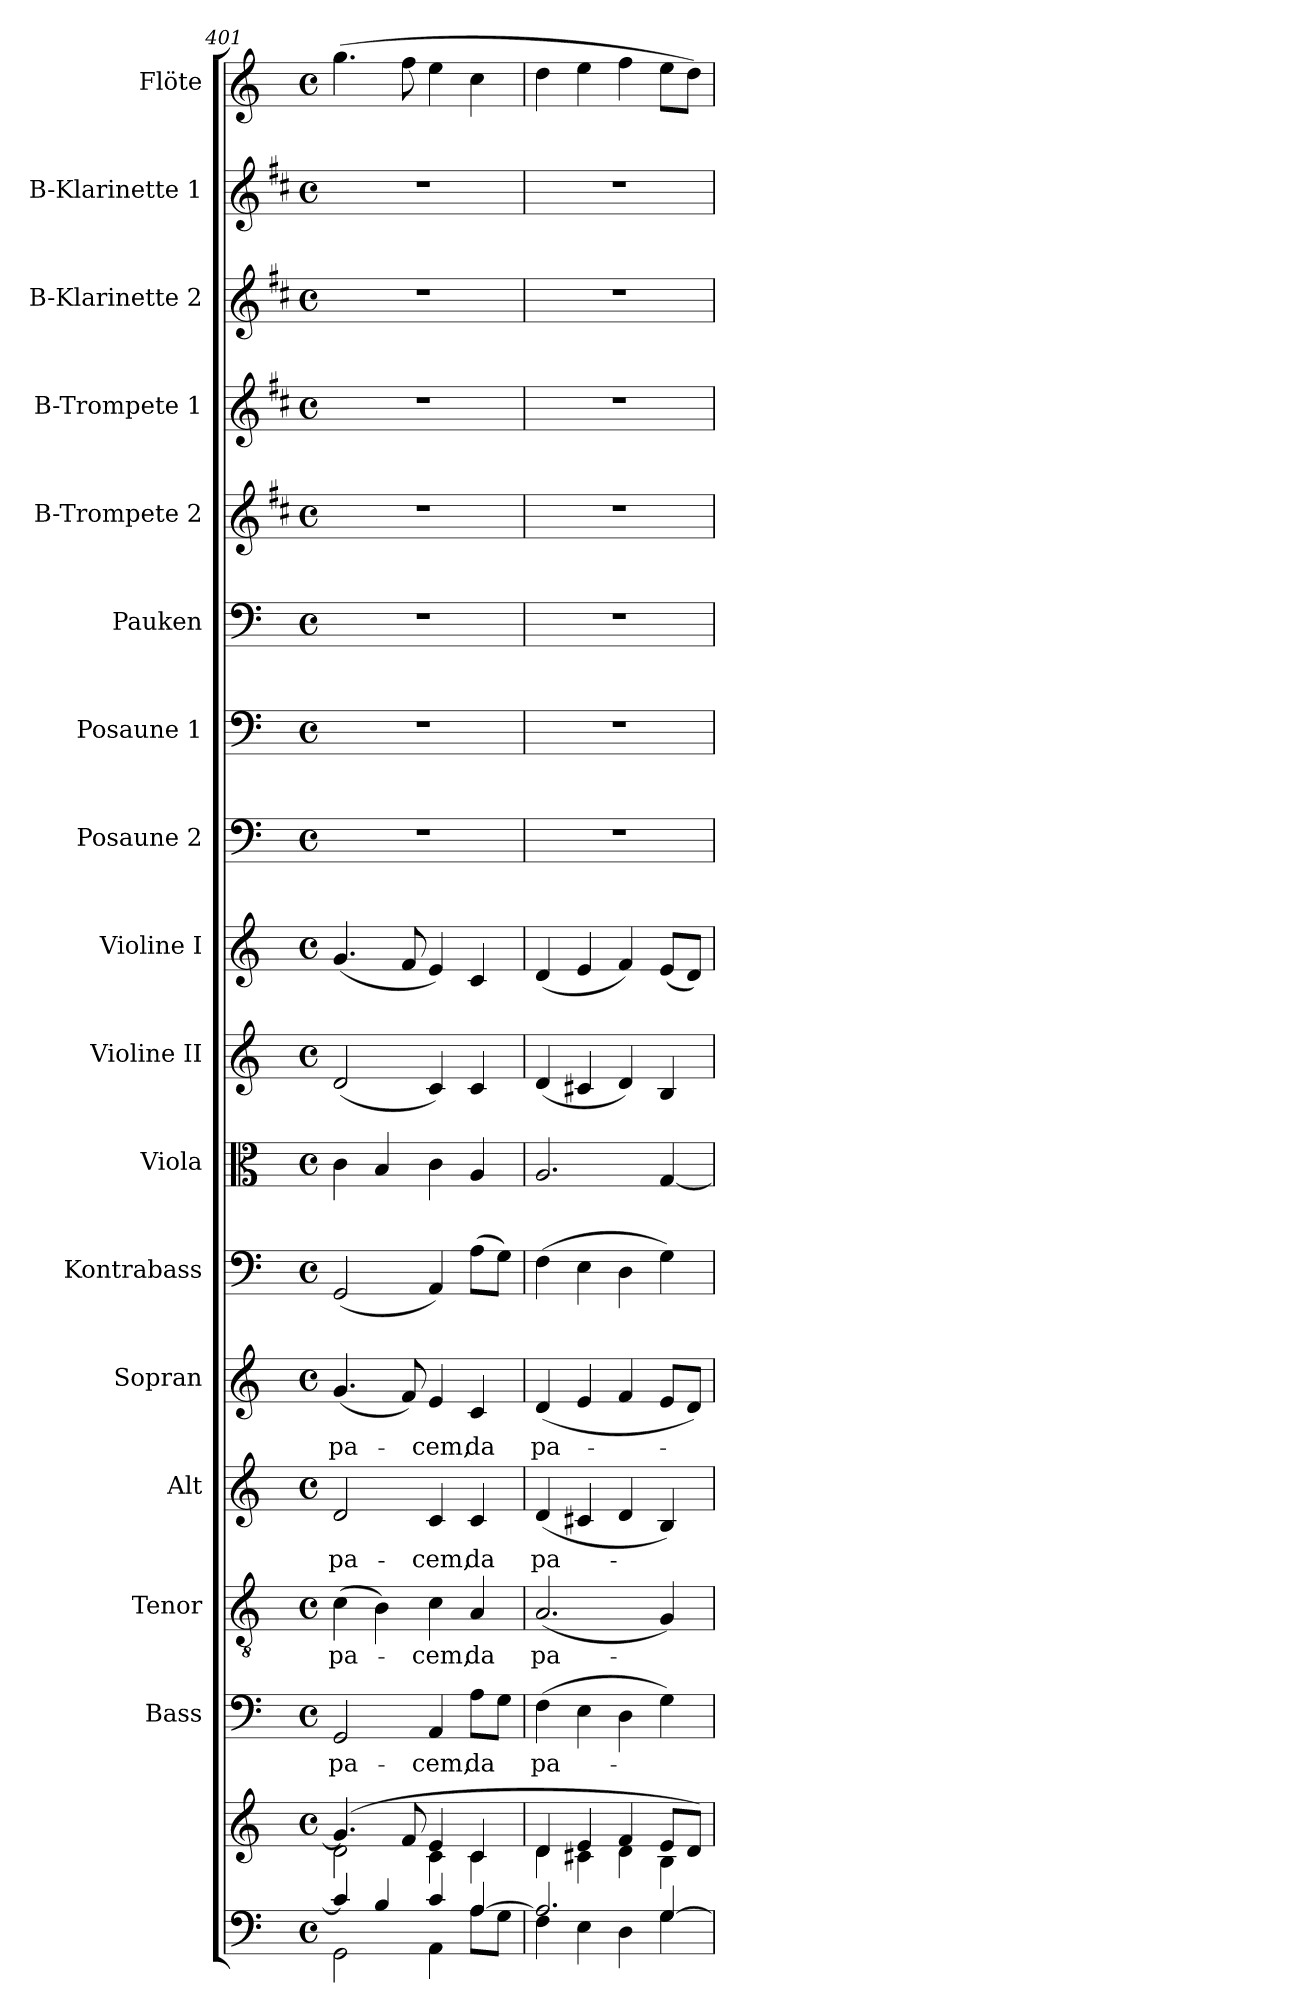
**kern	**kern	**kern	**text	**kern	**text	**kern	**text	**kern	**text	**kern	**kern	**kern	**kern	**kern	**kern	**kern	**kern	**kern	**kern	**kern	**kern
*part17	*part17	*part16	*part16	*part15	*part15	*part14	*part14	*part13	*part13	*part12	*part11	*part10	*part9	*part8	*part7	*part6	*part5	*part4	*part3	*part2	*part1
*staff18	*staff17	*staff16	*staff16	*staff15	*staff15	*staff14	*staff14	*staff13	*staff13	*staff12	*staff11	*staff10	*staff9	*staff8	*staff7	*staff6	*staff5	*staff4	*staff3	*staff2	*staff1
*	*	*I"Bass	*	*I"Tenor	*	*I"Alt	*	*I"Sopran	*	*I"Kontrabass	*I"Viola	*I"Violine II	*I"Violine I	*I"Posaune 2	*I"Posaune 1	*I"Pauken	*I"B-Trompete 2	*I"B-Trompete 1	*I"B-Klarinette 2	*I"B-Klarinette 1	*I"Flöte
*	*	*I'B.	*	*I'T.	*	*I'A.	*	*I'S.	*	*I'Kb.	*I'Vla.	*I'Vl. II	*I'Vl. I	*I'Pos. 2	*I'Pos. 1	*I'Pk.	*I'B Trp. 2	*I'B Trp. 1	*I'B Kl. 2	*I'B Kl. 1	*I'Fl.
*clefF4	*clefG2	*clefF4	*	*clefGv2	*	*clefG2	*	*clefG2	*	*clefF4	*clefC3	*clefG2	*clefG2	*clefF4	*clefF4	*clefF4	*clefG2	*clefG2	*clefG2	*clefG2	*clefG2
*	*	*	*	*	*	*	*	*	*	*ITrd7c12	*	*	*	*	*	*	*ITrd1c2	*ITrd1c2	*ITrd1c2	*ITrd1c2	*
*k[]	*k[]	*k[]	*	*k[]	*	*k[]	*	*k[]	*	*k[]	*k[]	*k[]	*k[]	*k[]	*k[]	*k[]	*k[]	*k[]	*k[]	*k[]	*k[]
*C:	*C:	*C:	*	*C:	*	*C:	*	*C:	*	*C:	*C:	*C:	*C:	*C:	*C:	*C:	*C:	*C:	*C:	*C:	*C:
*M4/4	*M4/4	*M4/4	*	*M4/4	*	*M4/4	*	*M4/4	*	*M4/4	*M4/4	*M4/4	*M4/4	*M4/4	*M4/4	*M4/4	*M4/4	*M4/4	*M4/4	*M4/4	*M4/4
*met(c)	*met(c)	*met(c)	*	*met(c)	*	*met(c)	*	*met(c)	*	*met(c)	*met(c)	*met(c)	*met(c)	*met(c)	*met(c)	*met(c)	*met(c)	*met(c)	*met(c)	*met(c)	*met(c)
=401	=401	=401	=401	=401	=401	=401	=401	=401	=401	=401	=401	=401	=401	=401	=401	=401	=401	=401	=401	=401	=401
*^	*^	*	*	*	*	*	*	*	*	*	*	*	*	*	*	*	*	*	*	*	*
!	!	!	!	!	!LO:LY:b	!	!LO:LY:b	!	!LO:LY:b	!	!LO:LY:b	!	!	!	!	!	!	!	!	!	!	!	!
4c/]	2GG\	(4.g/]	2d\	2GG/	pa-	(>4c\	pa-	2d/	pa-	(<4.g/	pa-	(<2GGG/	4c\	(<2d/	(<4.g/	1r	1r	1r	1r	1r	1r	1r	(>4.gg\
4B/	.	.	.	.	.	4B\)	.	.	.	.	.	.	4B/	.	.	.	.	.	.	.	.	.	.
.	.	8f/	.	.	.	.	.	.	.	8f/)	.	.	.	.	8f/	.	.	.	.	.	.	.	8ff\
!	!	!	!	!	!LO:LY:b	!	!LO:LY:b	!	!LO:LY:b	!	!LO:LY:b	!	!	!	!	!	!	!	!	!	!	!	!
4c/	4AA\	4e/	4c\	4AA/	-cem,	4c\	-cem,	4c/	-cem,	4e/	-cem,	4AAA/)	4c\	4c/)	4e/)	.	.	.	.	.	.	.	4ee\
!	!	!	!	!	!LO:LY:b	!	!LO:LY:b	!	!LO:LY:b	!	!LO:LY:b	!	!	!	!	!	!	!	!	!	!	!	!
[>4A/	8A\L	4c/	4c\	8A\L	da	4A/	da	4c/	da	4c/	da	(>8AA\L	4A/	4c/	4c/	.	.	.	.	.	.	.	4cc\
.	8G\J	.	.	8G\J	.	.	.	.	.	.	.	8GG\J)	.	.	.	.	.	.	.	.	.	.	.
=402	=402	=402	=402	=402	=402	=402	=402	=402	=402	=402	=402	=402	=402	=402	=402	=402	=402	=402	=402	=402	=402	=402	=402
!	!	!	!	!	!LO:LY:b	!	!LO:LY:b	!	!LO:LY:b	!	!LO:LY:b	!	!	!	!	!	!	!	!	!	!	!	!
2.A/]	4F\	4d/	4d\	(>4F\	pa-	(<2.A/	pa-	(<4d/	pa-	(<4d/	pa-	(>4FF\	2.A/	(<4d/	(<4d/	1r	1r	1r	1r	1r	1r	1r	4dd\
.	4E\	4e/	4c#X\	4E\	.	.	.	4c#X/	.	4e/	.	4EE\	.	4c#X/	4e/	.	.	.	.	.	.	.	4ee\
.	4D\	4f/	4d\	4D\	.	.	.	4d/	.	4f/	.	4DD\	.	4d/)	4f/)	.	.	.	.	.	.	.	4ff\
[>4G/	4G\	8e/L	4B\	4G\)	.	4G/)	.	4B/)	.	8e/L	.	4GG\)	[4G/	4B/	(<8e/L	.	.	.	.	.	.	.	8ee\L
.	.	8d/J)	.	.	.	.	.	.	.	8d/J)	.	.	.	.	8d/J)	.	.	.	.	.	.	.	8dd\J)
*v	*v	*	*	*	*	*	*	*	*	*	*	*	*	*	*	*	*	*	*	*	*	*	*
*	*v	*v	*	*	*	*	*	*	*	*	*	*	*	*	*	*	*	*	*	*	*	*
=	=	=	=	=	=	=	=	=	=	=	=	=	=	=	=	=	=	=	=	=	=
*-	*-	*-	*-	*-	*-	*-	*-	*-	*-	*-	*-	*-	*-	*-	*-	*-	*-	*-	*-	*-	*-
